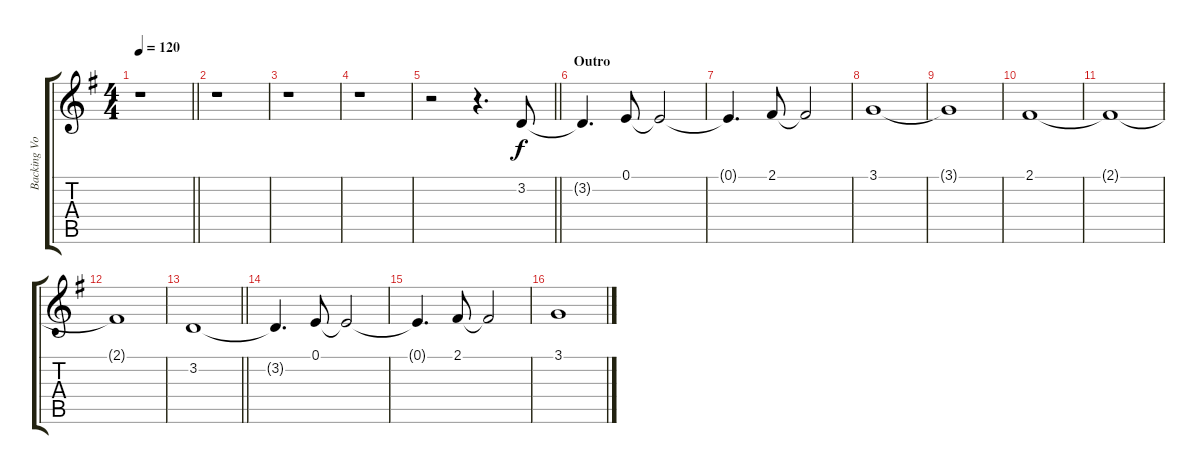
\track ("Backing Vocal 3" "Backing Vo") {instrument synthvoice}
\staff {score tabs}
\tuning (E4 B3 G3 D3 A2 E2) {hide}
\ts (4 4)
\tempo 120
\clef g2
\barLineRight lightlight
\ks eminor
r.1{dy f} |
r.1 |
r.1 |
r.1 |
\barLineRight lightlight
r.2{volume 6} r.4{d} 3.2.8 |
\section ("" "Outro")
3.2{t}.4{d} 0.1.8 0.1{t}.2 |
0.1{t}.4{d} 2.1.8 2.1{t}.2 |
3.1.1 |
3.1{t}.1 |
2.1.1 |
2.1{t}.1 |
2.1{t}.1 |
\barLineRight lightlight
3.2.1 |
3.2{t}.4{d} 0.1.8 0.1{t}.2 |
0.1{t}.4{d} 2.1.8 2.1{t}.2 |
3.1.1
